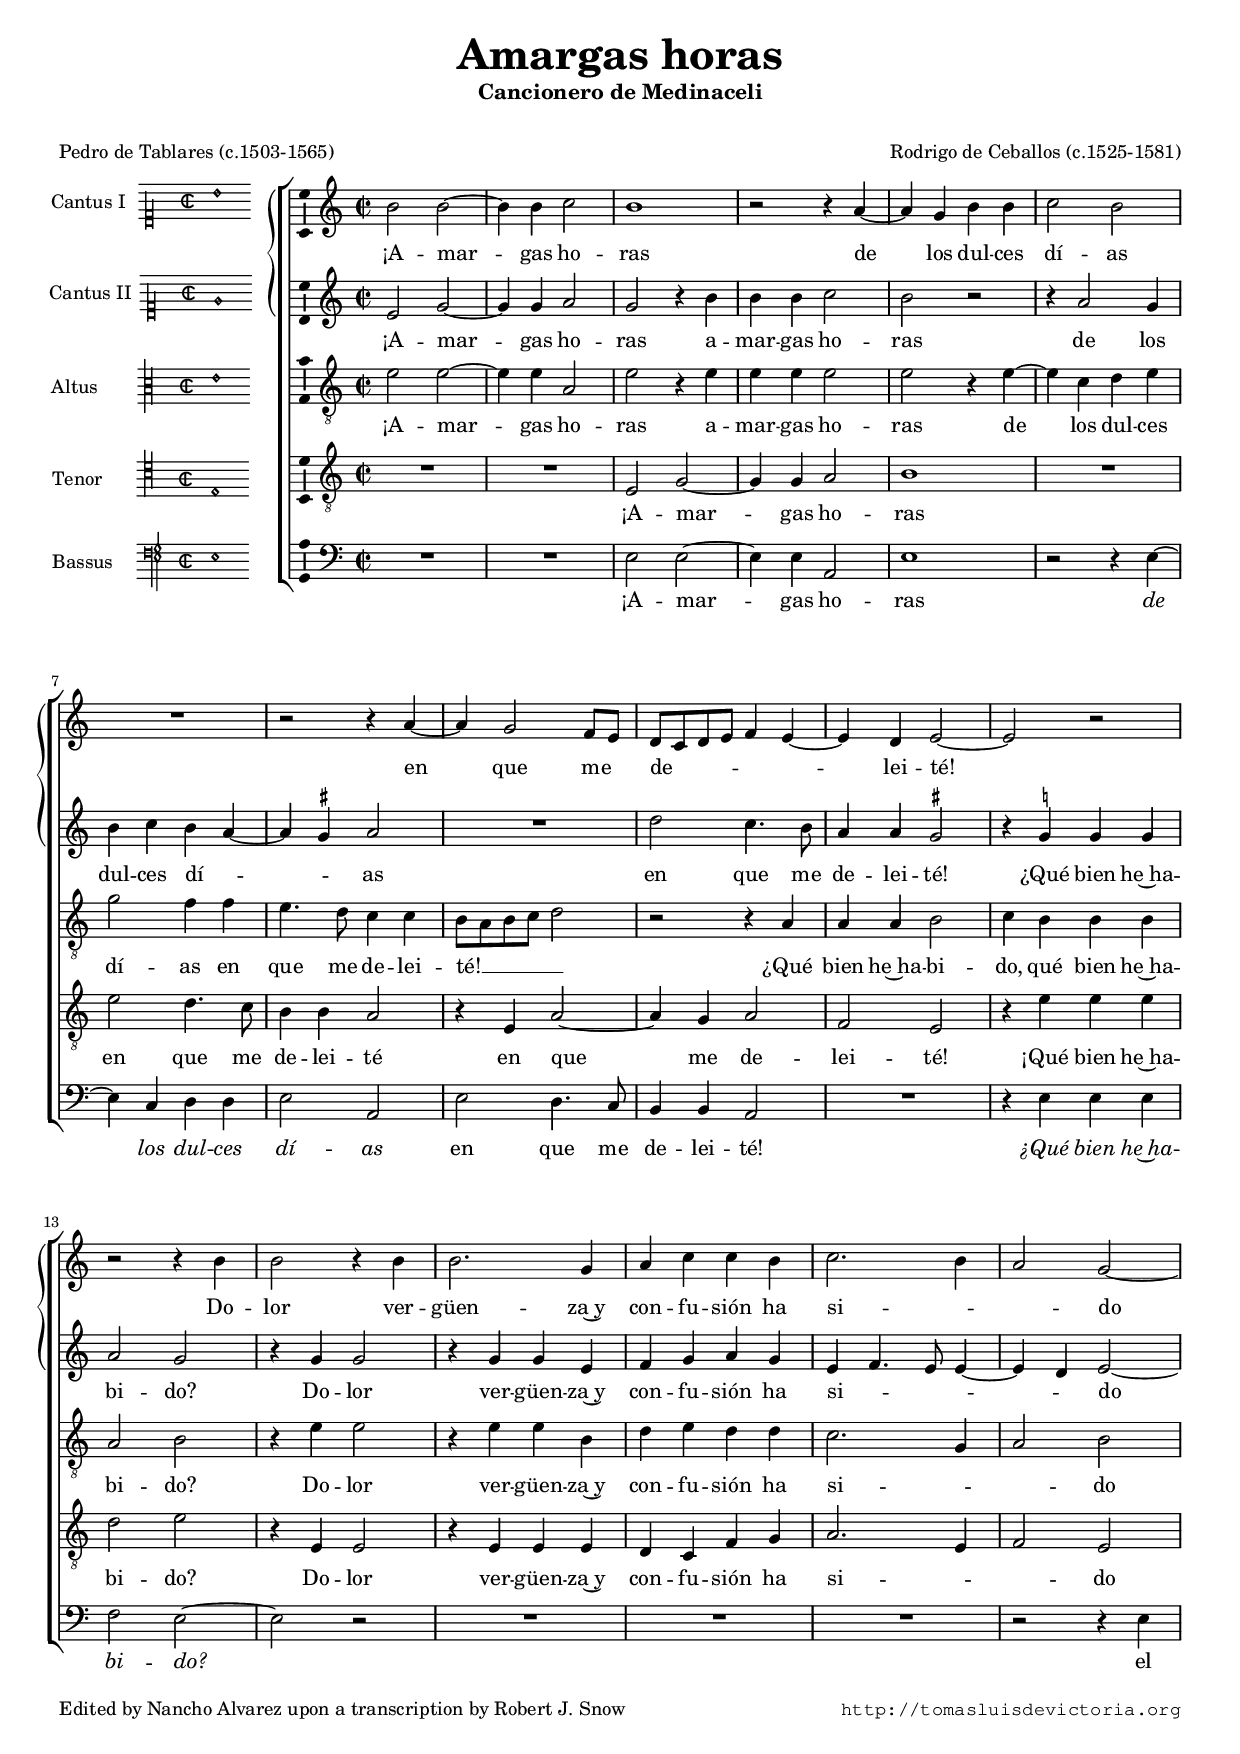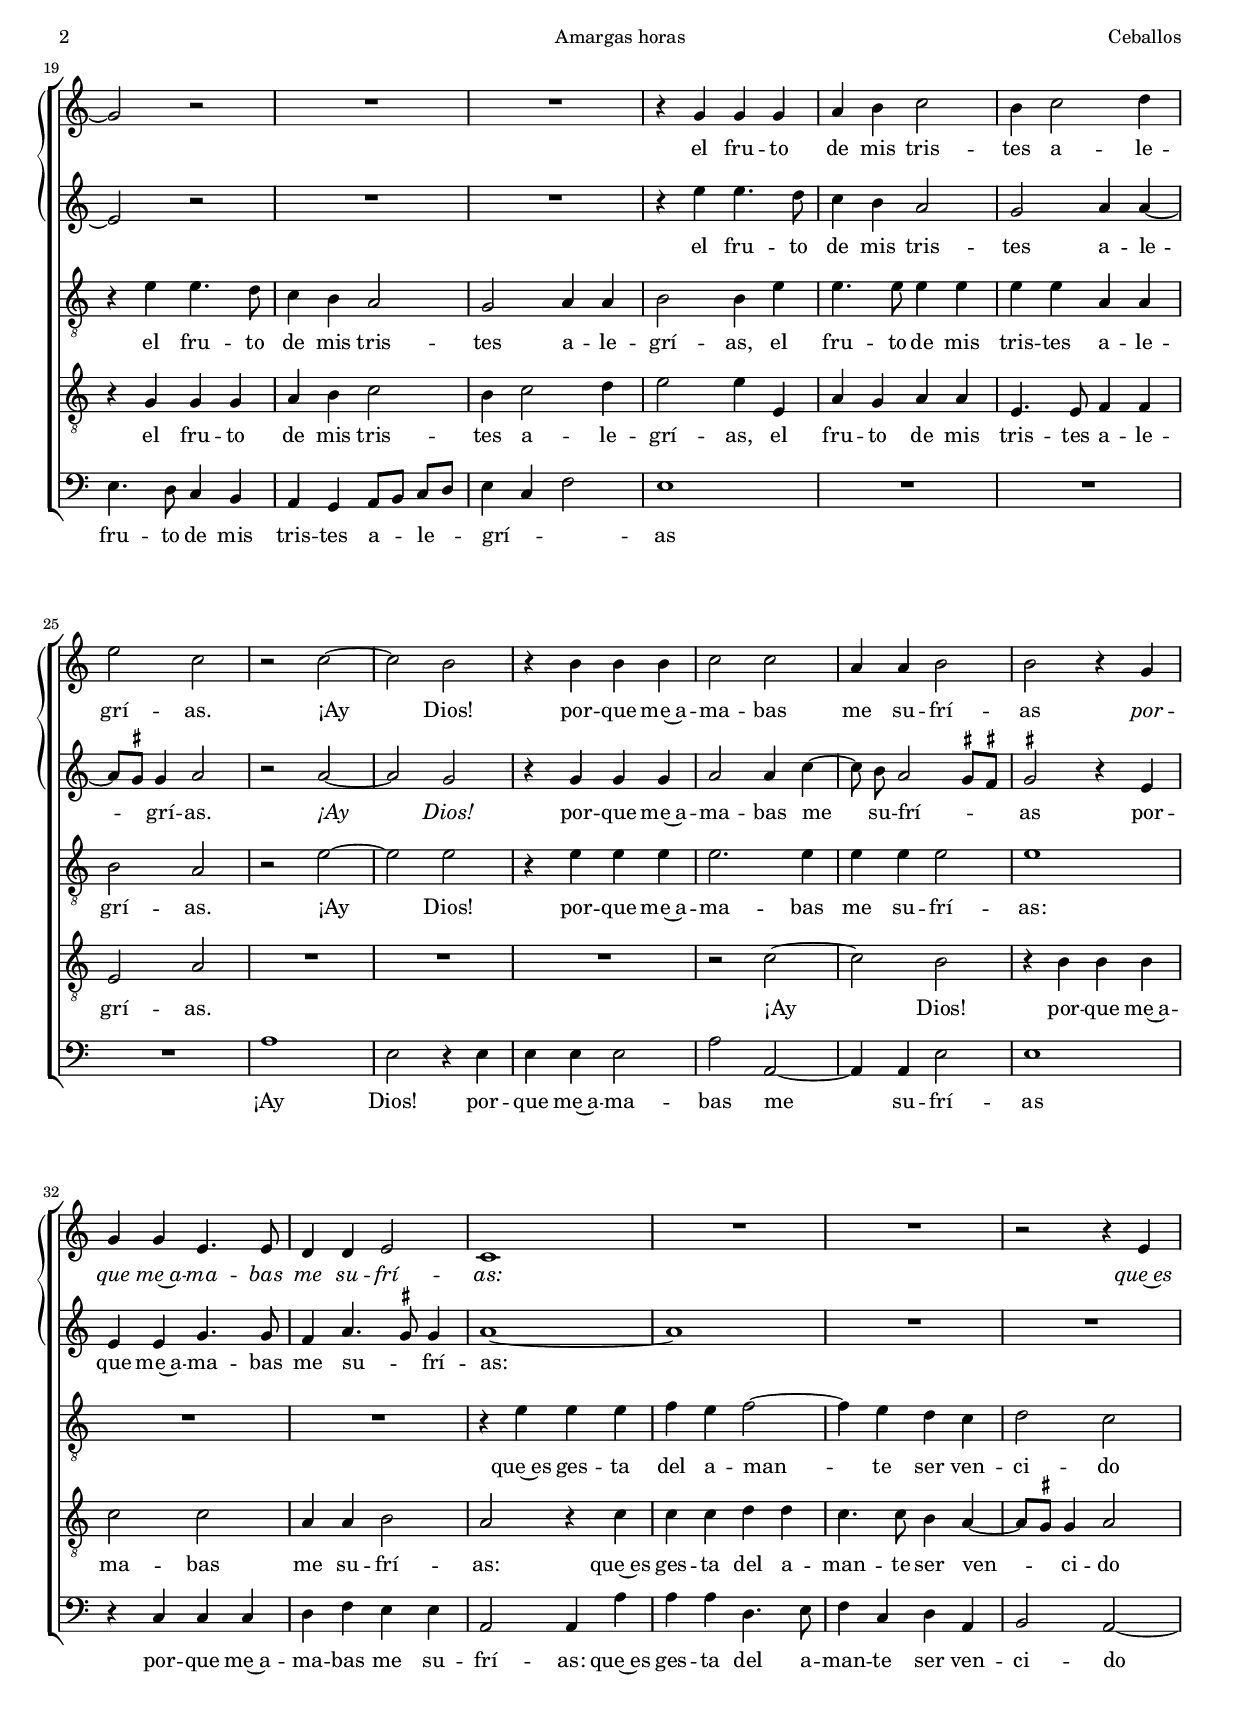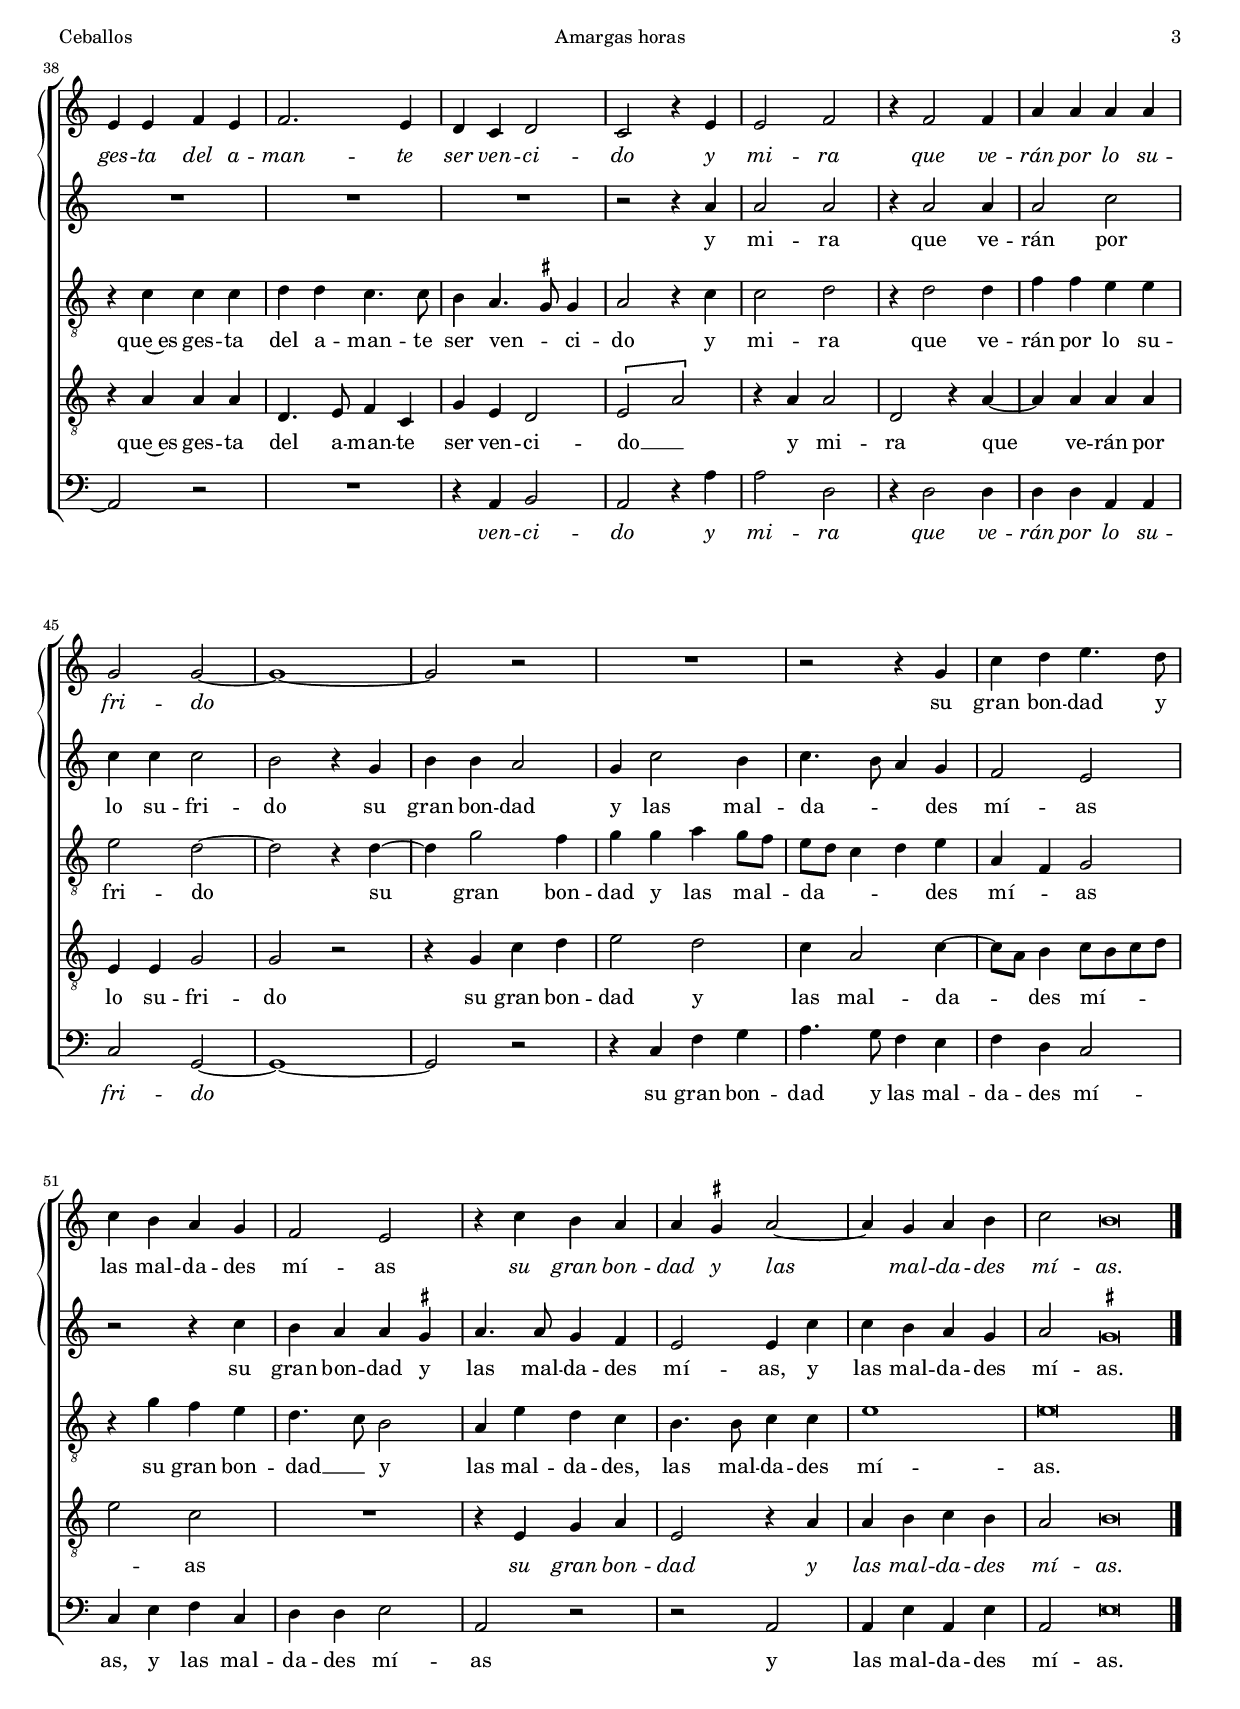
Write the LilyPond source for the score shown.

\version "2.22.0"

#(set-default-paper-size "a4")
#(set-global-staff-size 16.4)
#(ly:set-option 'point-and-click #f)
%mobile -s15.0 -i3.2

italicas=\override LyricText.font-shape = #'italic
rectas=\override LyricText.font-shape = #'upright
ss=\once \set suggestAccidentals = ##t
incipitwidth = 19
mtempo={\tempo 4 = 100}
mtempob={\tempo 4 = 50}
mt=#(define-music-function (offset) (number?) ; move lyric text
      #{ \once \override LyricText.X-offset = -$offset #})

htitle="Amargas horas"
hcomposer="Ceballos"

\header {
	title=\markup{\fontsize #3 "Amargas horas"}
	subtitle="Cancionero de Medinaceli"
	subsubtitle=\markup{\null \vspace #1 }
	composer="Rodrigo de Ceballos (c.1525-1581)"
        pdfauthor=\composer
	%opus="(-)"
	poet=\markup{"Pedro de Tablares (c.1503-1565)"} % Padre Tablares
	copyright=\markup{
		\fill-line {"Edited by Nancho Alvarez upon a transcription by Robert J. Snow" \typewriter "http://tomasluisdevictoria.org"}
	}
%	tagline=""
}

global={\key c \major \time 2/2
        \skip 1*56 \bar "|."
}


cantus=\relative c''{
	b2 b ~
	b4 b c2
	b1
	r2 r4 a ~
	a4 g b b
	c2 b
	R1
	r2 r4 a ~
	a4 g2 f8 e
	d c d e f4 e ~
	e d e2 ~
	e r
	r2 r4 b'
	b2 r4 b
	b2. g4
	a4 c c b
	c2. b4
	a2 g ~
	g2 r
	R1*2
	r4 g g g
	a b c2
	b4 c2 d4
	e2 c
	%\break
	r2 c ~
	c b
	r4 b b b
	c2 c
	a4 a b2
	b r4 g 
	g4 g e4. e8
	d4 d e2
	c1
	R1*2
	r2 r4 e
	e e f e
	f2. e4
	d c d2
	c2 r4 e
	e2 f
	r4 f2 f4
	a a a a
	g2 g ~
	g1 ~
	g2 r
	R1
	r2 r4 g
	c d e4. d8
	c4 b a g
	f2 e
	r4 c' b a
	a \ss gis a2 ~ % Snow g
	a4 g a b
	c2 \mtempob b\breve*1/4
}

cantusdos=\relative c'{
	e2 g ~
	g4 g a2
	g2 r4 b
	b b c2
	b2 r
	r4 a2 g4
	b4 c b a ~
	a \ss gis a2
	R1
	d2 c4. b8
	a4 a \ss gis2
	r4 \ss g! g g
	a2 g
	r4 g g2
	r4 g g e
	f g a g % Snow ff
	e f4. e8 e4 ~
	e d e2 ~
	e2 r
	R1*2
	r4 e' e4. d8
	c4 b a2
	g2 a4 a ~
	a8 \ss gis gis4 a2
	r2 a ~
	a g
	r4 g g g
	a2 a4 c ~
	c8 \noBeam b a2 \ss gis8 \ss fis
	\ss gis2 r4 e
	e4 e g4. g8
	f4 a4. \ss gis8 gis4
	a1 ~
	a
	R1*5
	r2 r4 a
	a2 a
	r4 a2 a4
	a2 c
	c4 c c2
	b r4 g
	b b a2
	g4 c2 b4
	c4. b8 a4 g
	f2 e
	r2 r4 c'
	b a a \ss gis % Snow g
	a4. a8 g4 f
	e2 e4 c'
	c b a g
	a2 \ss gis\breve*1/4
}

altus=\relative c'{
	e2 e ~
	e4 e a,2
	e'2 r4 e
	e e e2
	e r4 e ~
	e c d e
	g2 f4 f
	e4. d8 c4 c
	b8 a b c d2
	r2 r4 a
	a a b2 % Snow b b2
	c4 b b b
	a2 b
	r4 e e2
	r4 e e b
	d e d d
	c2. g4
	a2 b
	r4 e e4. d8
	c4 b a2
	g a4 a
	b2 b4 e
	e4. e8 e4 e
	e e a, a
	b2 a
	r2 e' ~
	e e
	r4 e e e
	e2. e4
	e e e2
	e1
	R1*2
	r4 e e e
	f e f2 ~
	f4 e d c
	d2 c
	r4 c c c
	d d c4. c8
	b4 a4. \ss gis8 gis4
	a2 r4 c
	c2 d
	r4 d2 d4
	f f e e
	e2 d ~
	d r4 d ~
	d g2 f4
	g4 g a g8 f
	e d c4 d e
	a, f g2
	r4 g' f e
	d4. c8 b2
	a4 e' d c
	b4. b8 c4 c
	e1 
	e\breve*1/2
}

tenor=\relative c{
	R1*2
	e2 g ~
	g4 g a2
	b1
	R1
	e2 d4. c8
	b4 b a2
	r4 e a2 ~
	a4 g a2
	f2 e
	r4 e' e e
	d2 e
	r4 e, e2
	r4 e e e
	d c f g
	a2. e4
	f2 e
	r4 g g g
	a b c2
	b4 c2 d4
	e2 e4 e,
	a g a a
	e4. e8 f4 f % Snow e
	e2 a
	R1*3
	r2 c ~
	c b
	r4 b b b
	c2 c
	a4 a b2
	a2 r4 c
	c c d d
	c4. c8 b4 a ~
	a8 \ss gis gis4 a2
	r4 a a a
	d,4. e8 f4 c
	g'4 e d2
	\[e2 a\]
	r4 a a2
	d,2 r4 a' ~
	a a a a
	e4 e g2
	g2 r
	r4 g c d
	e2 d
	c4 a2 c4 ~
	c8 a b4 c8 b c d
	e2 c
	R1
	r4 e, g a
	e2 r4 a
	a b c b
	a2 b\breve*1/4
}

bassus=\relative c{
	R1*2
	e2 e ~
	e4 e a,2
	e'1
	r2 r4 e ~
	e4 c d d
	e2 a,
	e'2 d4. c8
	b4 b a2
	R1
	r4 e' e e
	f2 e ~
	e r
	R1*3 % Snow el tercer silencio son dos de blanca
	r2 r4 e
	e4. d8 c4 b
	a g a8[ b] c[ d]
	e4 c f2
	e1
	R1*3 % dos de blanca
	a1
	e2 r4 e
	e e e2
	a2 a, ~
	a4 a e'2
	e1
	r4 c c c
	d f e e
	a,2 a4 a'
	a4 a d,4. e8
	f4 c d a
	b2 a ~
	a2 r
	R1
	r4 a b2
	a2 r4 a'
	a2 d,
	r4 d2 d4
	d d a a
	c2 g ~
	g1 ~
	g2 r
	r4 c f g
	a4. g8 f4 e
	f d c2
	c4 e f c
	d d e2
	a,2 r
	r2 a
	a4 e' a, e'
	a,2 e'\breve*1/4
}

% Hay diferentes versiones de esta letra con diferente puntuación, que cambia el significado.
% me baso en https://www.jstor.org/stable/2908526 pero no totalmente

textocantus=\lyricmode{
¡A -- mar -- gas ho -- ras
de los dul -- ces dí -- as
en que \mt #.3 me _ de -- _ _ _ _ _ lei -- té!
Do -- lor
ver -- güen -- za~y con -- fu -- sión ha si -- _ _ do  % Snow han
el fru -- to de mis tris -- tes a -- le -- grí -- as.
¡Ay Dios!
por -- que me~a -- ma -- bas me su -- frí -- as % Snow amas
\italicas por -- que me~a -- ma -- bas me su -- frí -- as:
que~es ges -- ta del a -- man -- te % gesta -> gloria
ser ven -- ci -- do
y mi -- ra % y mía (no tiene sentido)
que ve -- rán por lo su -- fri -- do \rectas
su gran bon -- dad y las mal -- da -- des mí -- as
\italicas
su gran bon -- dad y las mal -- da -- des mí -- as.
}

textocantusdos=\lyricmode{
¡A -- mar -- gas ho -- ras
a -- mar -- gas ho -- ras
de los dul -- ces dí -- _ _ as
en que me de -- lei -- té!
¿Qué bien he~ha -- bi -- do? % ha habido?
Do -- lor
% Snow Ver -- güen -- za y con -- fu -- sí -- on
ver -- güen -- za~y con -- fu -- sión ha si -- _ _ _ _ do % Snow han sido
el fru -- to de mis tris -- tes a -- le -- _ grí -- as.
\italicas
¡Ay Dios!
\rectas % Snow no cierra italicas
por -- que me~a -- ma -- bas me su -- frí -- _ _ as
por -- que me~a -- ma -- bas me su -- _ frí -- as:
y mi -- ra
que ve -- rán por lo su -- fri -- do
su gran bon -- dad y las mal -- da -- _ _ des mí -- as
su gran bon -- dad y las mal -- da -- des mí -- as,
y las mal -- da -- des mí -- as.
}

textoaltus=\lyricmode{
¡A -- mar -- gas ho -- ras
a -- mar -- gas ho -- ras
de los dul -- ces dí -- as
en que me de -- lei -- té! __ _ _ _ _ 
¿Qué bien he~ha -- bi -- do,
qué bien he~ha -- bi -- do?
Do -- lor ver -- güen -- za~y con -- fu -- sión ha si -- _ _ do
el fru -- to de mis tris -- tes a -- le -- grí -- as,
el fru -- to de mis tris -- tes a -- le -- grí -- as.
¡Ay Dios!
por -- que me~a -- ma -- bas me su -- frí -- as:
que~es ges -- ta del a -- man -- te ser ven -- ci -- do
que~es ges -- ta del a -- man -- te ser ven -- _ ci -- do
% Snow cierra aquí un itálicas, ¿el que abre en cantus 2?
y mi -- ra
que ve -- rán por lo su -- fri -- do
% cerrar italicas 
su gran bon -- dad y las \mt #.4 mal -- _ da -- _ _ _ des \mt #.3 mí -- _ as
su gran bon -- \mt #.5 dad __ _ y las mal -- da -- des,
% cerrar italicas
las mal -- da -- des mí -- as.
}

textotenor=\lyricmode{
¡A -- mar -- gas ho -- ras
en que me de -- lei -- té
en que me de -- lei -- té!
¡Qué bien he~ha -- bi -- do?
Do -- lor ver -- güen -- za~y con -- fu -- sión ha si -- _ _ do
el fru -- to de mis tris -- tes a -- le -- grí -- as, % Snow erratas
el fru -- to de mis tris -- tes a -- le -- grí -- as.
¡Ay Dios!
por -- que me~a -- ma -- bas me su -- frí -- as:
que~es ges -- ta del a -- man -- te ser ven -- _ ci -- do
que~es ges -- ta del a -- man -- te ser ven -- ci -- do __ _
y mi -- ra
que ve -- rán por lo su -- fri -- do
su gran bon -- dad y las mal -- da -- _ des mí -- _ _ _ _ as
\italicas
su gran bon -- dad y las mal -- da -- des mí -- as.
}

textobassus=\lyricmode{
¡A -- mar -- gas ho -- ras
\italicas
\mt #.5 de los dul -- ces dí -- as \rectas
en que me de -- lei -- té!
\italicas
¿Qué bien he~ha -- bi -- do? \rectas
% Snow italicas
el fru -- to de mis tris -- tes a -- _ le -- _ grí -- _ _ as
¡Ay Dios!
por -- que me~a -- ma -- bas me su -- frí -- as
por -- que me~a -- ma -- bas me su -- frí -- as:
que~es ges -- ta del a -- man -- te ser ven -- ci -- do
\italicas
ven -- ci -- do
y mi -- ra
que ve -- rán por lo su -- fri -- do \rectas
su gran bon -- dad y las mal -- da -- des mí -- as,
y las mal -- da -- des mí -- as
y las mal -- da -- des mí -- as.
}


incipitcantus=\markup{
	\score{
		{ 
		\set Staff.instrumentName="Cantus I  "
		\override NoteHead.style = #'neomensural
		\override Staff.TimeSignature.style = #'neomensural
		\cadenzaOn 
		\clef "petrucci-c1"
		\key c \major
		\time 2/2
                b'1
		} 

	\layout { line-width=\incipitwidth indent = 0 }
	}
}

incipitcantusdos=\markup{
	\score{
		{ 
		\set Staff.instrumentName="Cantus II "
		\override NoteHead.style = #'neomensural
		\override Staff.TimeSignature.style = #'neomensural
		\cadenzaOn 
		\clef "petrucci-c1"
		\key c \major
		\time 2/2
                e'1
		} 

	\layout { line-width=\incipitwidth indent = 0 }
	}
}

incipitaltus=\markup{
	\score{
		{ 
		\set Staff.instrumentName="Altus       "
		\override NoteHead.style = #'neomensural 
		\override Staff.TimeSignature.style = #'neomensural
		\cadenzaOn 
		\clef "petrucci-c3"
		\key c \major
		\time 2/2
                e'1
		} 
	\layout { line-width=\incipitwidth indent = 0 }
	}
}


incipittenor=\markup{
	\score{
		{ 
		\set Staff.instrumentName="Tenor      "
		\override NoteHead.style = #'neomensural 
		\override Staff.TimeSignature.style = #'neomensural
		\cadenzaOn 
		\clef "petrucci-c4"
		\key c \major
		\time 2/2
                e1
		} 
	\layout { line-width=\incipitwidth indent=0 }
	}
}

incipitbassus=\markup{
	\score{
		{ 
		\set Staff.instrumentName="Bassus    "
		\override NoteHead.style = #'neomensural
		\override Staff.TimeSignature.style = #'neomensural
		\cadenzaOn 
		\clef "petrucci-f4"
		\key c \major
		\time 2/2
                e1
		} 
	\layout { line-width=\incipitwidth indent = 0 }
	}
}

%\layout {
%       \context {\Voice
%               \remove Ligature_bracket_engraver
%               \consists Mensural_ligature_engraver
%       }
%       line-width=\incipitwidth
%       indent = 0
%}

\score {\transpose c' c'{
\new ChoirStaff<<

 \new StaffGroup 
    \with {systemStartDelimiter = #'SystemStartBrace }
    <<
        \override Score.BarLine.allow-span-bar=##f

	\new Staff <<\global
	\new Voice="v1" {
		\set Staff.instrumentName=\incipitcantus
		\clef "treble"
		\cantus }
	\new Lyrics \lyricsto "v1" {\textocantus }
	>>

	\new Staff <<\global
	\new Voice="v5" {
		\set Staff.instrumentName=\incipitcantusdos
		\clef "treble"
		\cantusdos }
	\new Lyrics \lyricsto "v5" {\textocantusdos }
	>>
   >>
	\new Staff <<\global
	\new Voice="v2" {
		\set Staff.instrumentName=\incipitaltus
		\clef "G_8"
		\altus }
	\new Lyrics \lyricsto "v2" {\textoaltus }
	>>
	
	\new Staff <<\global
	\new Voice="v3" {
		\set Staff.instrumentName=\incipittenor
		\clef "G_8"
		\tenor }
	\new Lyrics \lyricsto "v3" {\textotenor }
	>>

	\new Staff <<\global
	\new Voice="v4" {
		\set Staff.instrumentName=\incipitbassus
		\clef "bass"
		\bassus }
	\new Lyrics \lyricsto "v4" {\textobassus }
	>>
	
>>

	} % transpose

\layout{ 
	\context {\Lyrics 
		\override VerticalAxisGroup.staff-affinity = #UP
		\override VerticalAxisGroup.nonstaff-relatedstaff-spacing =
			#'((basic-distance . 0) (minimum-distance . 0) (padding . 1))
		\override LyricText.font-size = #1.2
		\override LyricHyphen.minimum-distance = #0.5
	}
	\context {\Score 
		tempoHideNote = ##t
		\override BarNumber.padding = #2 
	}
	\context {\Voice 
		%melismaBusyProperties = #'()
		%autoBeaming = ##f
	}
	\context {\Staff 
                %\RemoveEmptyStaves
                %\override VerticalAxisGroup.remove-first = ##t
		\override VerticalAxisGroup.staff-staff-spacing =
			#'((basic-distance . 11) (minimum-distance . 0) (padding . 1))
		\consists Ambitus_engraver 
		\override LigatureBracket.padding = #1
	}
}

%\midi { \mtempo }

}


\paper{
	evenHeaderMarkup=\markup  \fill-line { \fromproperty #'page:page-number-string \htitle \hcomposer }
	oddHeaderMarkup= \markup  \fill-line { \on-the-fly #not-first-page \hcomposer \on-the-fly #not-first-page \htitle \on-the-fly #not-first-page \fromproperty #'page:page-number-string }
	%system-count=20
	%page-count = 8
	systems-per-page = 3
	ragged-last-bottom = ##f
	indent=3.9\cm
	system-system-spacing =
	#'((basic-distance . 20) (minimum-distance . 0) (padding . 5))
	top-system-spacing = % header
	#'((basic-distance . 9) (minimum-distance . 0) (padding . 0))
	last-bottom-spacing = % footer
	#'((basic-distance . 12) (minimum-distance . 0) (padding . 0))
	markup-system-spacing.padding = #1.5
}
